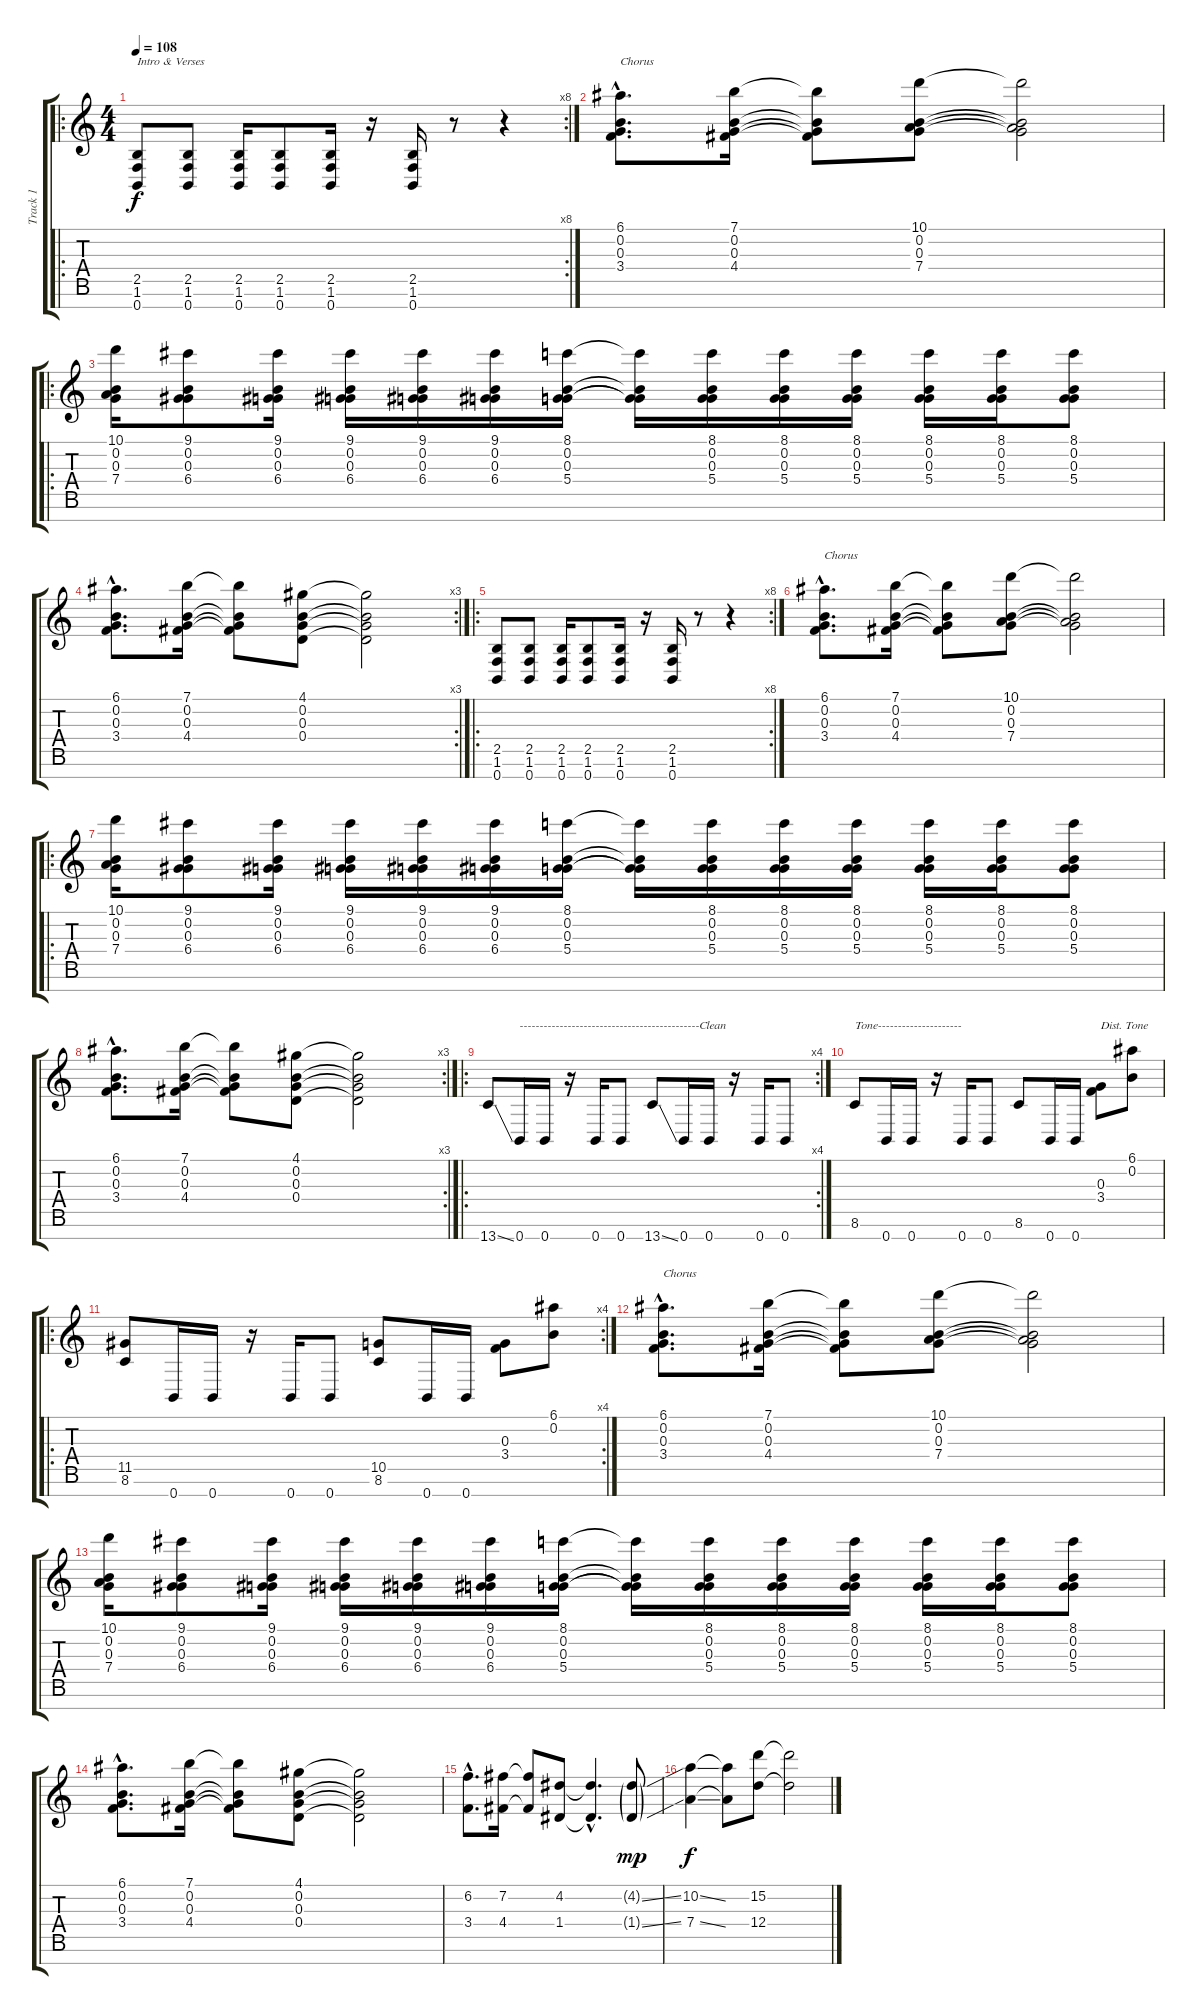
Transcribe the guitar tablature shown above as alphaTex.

\track ("Track 1" "Track 1") {instrument distortionguitar}
\staff {score tabs}
\tuning (E4 B3 G3 D3 A2 E2 B1) {hide}
\ro
\rc 8
\ts (4 4)
\tempo 108
\clef g2
\ks c
(2.5 1.6 0.7).8{txt "Intro & Verses" dy f instrument distortionguitar} (2.5 1.6 0.7).8 (2.5 1.6 0.7).16 (2.5 1.6 0.7).8 (2.5 1.6 0.7).16 r.16 (2.5 1.6 0.7).16 r.8 r.4 |
(6.1{hac} 0.2{hac} 0.3{hac} 3.4{hac}).8{d txt "Chorus"} (7.1 0.2 0.3 4.4).16 (7.1{t} 0.2{t} 0.3{t} 4.4{t}).8 (10.1 0.2 0.3 7.4).8 (10.1{t} 0.2{t} 0.3{t} 7.4{t}).2 |
\ro
(10.1 0.2 0.3 7.4).16 (9.1 0.2 0.3 6.4).8 (9.1 0.2 0.3 6.4).16 (9.1 0.2 0.3 6.4).16 (9.1 0.2 0.3 6.4).16 (9.1 0.2 0.3 6.4).16 (8.1 0.2 0.3 5.4).16 (8.1{t} 0.2{t} 0.3{t} 5.4{t}).16 (8.1 0.2 0.3 5.4).16 (8.1 0.2 0.3 5.4).16 (8.1 0.2 0.3 5.4).16 (8.1 0.2 0.3 5.4).16 (8.1 0.2 0.3 5.4).16 (8.1 0.2 0.3 5.4).8 |
\rc 3
(6.1{hac} 0.2{hac} 0.3{hac} 3.4{hac}).8{d} (7.1 0.2 0.3 4.4).16 (7.1{t} 0.2{t} 0.3{t} 4.4{t}).8 (4.1 0.2 0.3 0.4).8 (4.1{t} 0.2{t} 0.3{t} 0.4{t}).2 |
\ro
\rc 8
(2.5 1.6 0.7).8 (2.5 1.6 0.7).8 (2.5 1.6 0.7).16 (2.5 1.6 0.7).8 (2.5 1.6 0.7).16 r.16 (2.5 1.6 0.7).16 r.8 r.4 |
(6.1{hac} 0.2{hac} 0.3{hac} 3.4{hac}).8{d txt "Chorus"} (7.1 0.2 0.3 4.4).16 (7.1{t} 0.2{t} 0.3{t} 4.4{t}).8 (10.1 0.2 0.3 7.4).8 (10.1{t} 0.2{t} 0.3{t} 7.4{t}).2 |
\ro
(10.1 0.2 0.3 7.4).16 (9.1 0.2 0.3 6.4).8 (9.1 0.2 0.3 6.4).16 (9.1 0.2 0.3 6.4).16 (9.1 0.2 0.3 6.4).16 (9.1 0.2 0.3 6.4).16 (8.1 0.2 0.3 5.4).16 (8.1{t} 0.2{t} 0.3{t} 5.4{t}).16 (8.1 0.2 0.3 5.4).16 (8.1 0.2 0.3 5.4).16 (8.1 0.2 0.3 5.4).16 (8.1 0.2 0.3 5.4).16 (8.1 0.2 0.3 5.4).16 (8.1 0.2 0.3 5.4).8 |
\rc 3
(6.1{hac} 0.2{hac} 0.3{hac} 3.4{hac}).8{d} (7.1 0.2 0.3 4.4).16 (7.1{t} 0.2{t} 0.3{t} 4.4{t}).8 (4.1 0.2 0.3 0.4).8 (4.1{t} 0.2{t} 0.3{t} 0.4{t}).2 |
\ro
\rc 4
13.7{ss}.8{instrument electricguitarclean} 0.7.16{txt "---------------------------------------------Clean"} 0.7.16 r.16 0.7.16 0.7.8 13.7{ss}.8 0.7.16 0.7.16 r.16 0.7.16 0.7.8 |
8.6.8{txt "Tone---------------------" instrument electricguitarclean} 0.7.16 0.7.16 r.16 0.7.16 0.7.8 8.6.8 0.7.16 0.7.16 (0.3 3.4).8{txt "Dist. Tone" instrument distortionguitar} (6.1 0.2).8 |
\ro
\rc 4
(11.5 8.6).8 0.7.16 0.7.16 r.16 0.7.16 0.7.8 (10.5 8.6).8 0.7.16 0.7.16 (0.3 3.4).8 (6.1 0.2).8 |
(6.1{hac} 0.2{hac} 0.3{hac} 3.4{hac}).8{d txt "Chorus"} (7.1 0.2 0.3 4.4).16 (7.1{t} 0.2{t} 0.3{t} 4.4{t}).8 (10.1 0.2 0.3 7.4).8 (10.1{t} 0.2{t} 0.3{t} 7.4{t}).2 |
(10.1 0.2 0.3 7.4).16 (9.1 0.2 0.3 6.4).8 (9.1 0.2 0.3 6.4).16 (9.1 0.2 0.3 6.4).16 (9.1 0.2 0.3 6.4).16 (9.1 0.2 0.3 6.4).16 (8.1 0.2 0.3 5.4).16 (8.1{t} 0.2{t} 0.3{t} 5.4{t}).16 (8.1 0.2 0.3 5.4).16 (8.1 0.2 0.3 5.4).16 (8.1 0.2 0.3 5.4).16 (8.1 0.2 0.3 5.4).16 (8.1 0.2 0.3 5.4).16 (8.1 0.2 0.3 5.4).8 |
(6.1{hac} 0.2{hac} 0.3{hac} 3.4{hac}).8{d} (7.1 0.2 0.3 4.4).16 (7.1{t} 0.2{t} 0.3{t} 4.4{t}).8 (4.1 0.2 0.3 0.4).8 (4.1{t} 0.2{t} 0.3{t} 0.4{t}).2 |
(6.2{hac} 3.4{hac}).8{d} (7.2 4.4).16 (7.2{t} 4.4{t}).8 (4.2 1.4).8 (4.2{hac t} 1.4{hac t}).4{d} (4.2{ss g} 1.4{ss g}).8{dy mp} |
(10.2{ss} 7.4{ss}).4{dy f} (10.2{t} 7.4{t}).8 (15.2 12.4).8 (15.2{t} 12.4{t}).2
